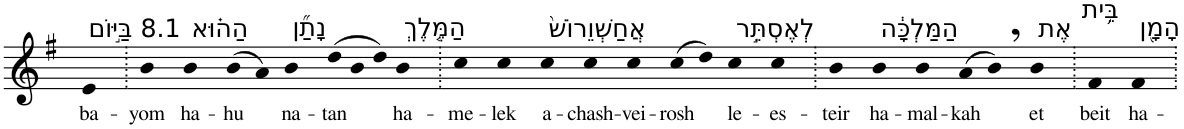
**kern	**text
*part1	*part1
*staff1	*staff1
*I"Piano	*
*I'Pno	*
*clefG2	*
*k[f#]	*
*G:	*
=1	=1
!LO:TX:a:t=8.1 בַּיּ֣וֹם	!
!	!LO:LY:b
4e	ba-
=2.	=2.
!	!LO:LY:b
4b	-yom
!LO:TX:a:t=הַה֗וּא	!
!	!LO:LY:b
4b	ha-
!	!LO:LY:b
(>8b	-hu
8a)	.
!LO:TX:a:t=נָתַ֞ן	!
!	!LO:LY:b
4b	na-
*Xtuplet	*
!	!LO:LY:b
(>12dd	-tan
12b	.
12dd)	.
!LO:TX:a:t=הַמֶּ֤לֶךְ	!
!	!LO:LY:b
4b	ha-
=3.	=3.
!	!LO:LY:b
4cc	-me-
!	!LO:LY:b
4cc	-lek
!LO:TX:a:t=אֲחַשְׁוֵרוֹשׁ֙	!
!	!LO:LY:b
4cc	a-
!	!LO:LY:b
4cc	-chash-
!	!LO:LY:b
4cc	-vei-
!	!LO:LY:b
(>8cc	-rosh
8dd)	.
!LO:TX:a:t=לְאֶסְתֵּ֣ר	!
!	!LO:LY:b
4cc	le-
!	!LO:LY:b
4cc	-es-
=4.	=4.
!	!LO:LY:b
4b	-teir
!LO:TX:a:t=הַמַּלְכָּ֔ה	!
!	!LO:LY:b
4b	ha-
!	!LO:LY:b
4b	-mal-
!	!LO:LY:b
(>8a	-kah
8b,)	.
!LO:TX:a:t=אֶת	!
!	!LO:LY:b
4b	et
=5.	=5.
!LO:TX:a:t=בֵּ֥ית	!
!	!LO:LY:b
4f#	beit
!LO:TX:a:t=הָמָ֖ן	!
!	!LO:LY:b
4f#	ha-
=.	=.
*-	*-
